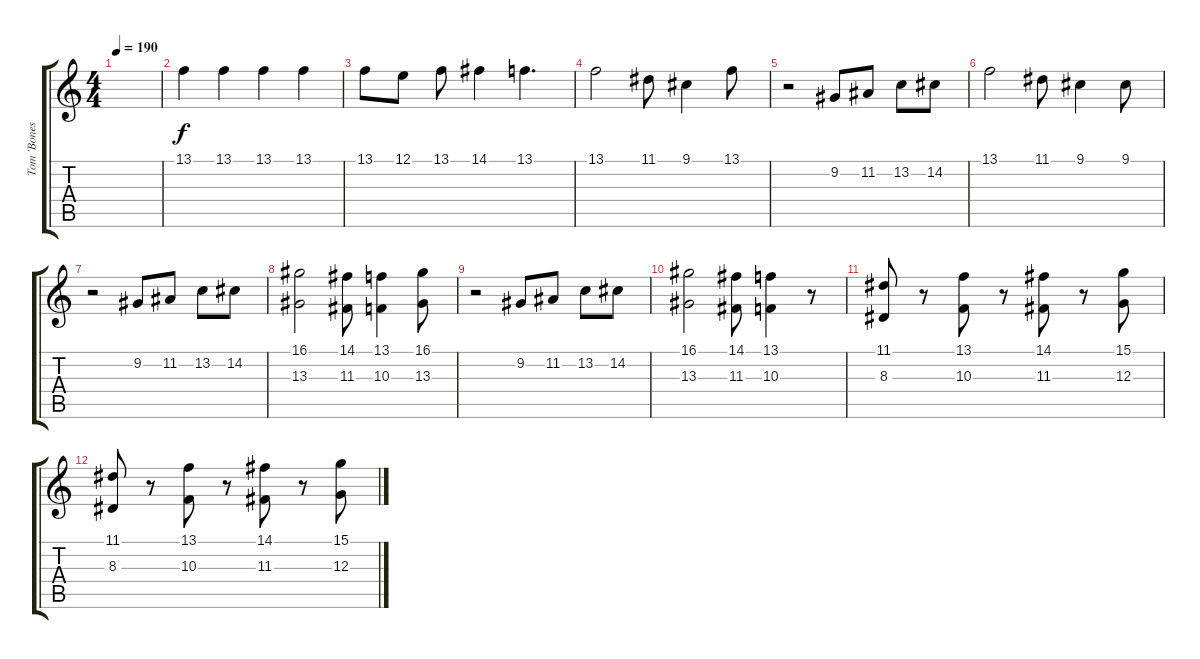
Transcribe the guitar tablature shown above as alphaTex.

\track ("Tom 'Bones' Malone" "Tom 'Bones") {instrument trombone}
\staff {score tabs}
\tuning (E4 B3 G3 D3 A2 E2) {hide}
\ts (4 4)
\tempo 190
\clef g2
\ks c
|
13.1.4 13.1.4 13.1.4 13.1.4 |
13.1.8 12.1.8 13.1.8 14.1.4 13.1.4{d} |
13.1.2 11.1.8 9.1.4 13.1.8 |
r.2 9.2.8 11.2.8 13.2.8 14.2.8 |
13.1.2 11.1.8 9.1.4 9.1.8 |
r.2 9.2.8 11.2.8 13.2.8 14.2.8 |
(16.1 13.3).2 (14.1 11.3).8 (13.1 10.3).4 (16.1 13.3).8 |
r.2 9.2.8 11.2.8 13.2.8 14.2.8 |
(16.1 13.3).2 (14.1 11.3).8 (13.1 10.3).4 r.8 |
(11.1 8.3).8 r.8 (13.1 10.3).8 r.8 (14.1 11.3).8 r.8 (15.1 12.3).8 |
(11.1 8.3).8 r.8 (13.1 10.3).8 r.8 (14.1 11.3).8 r.8 (15.1 12.3).8
